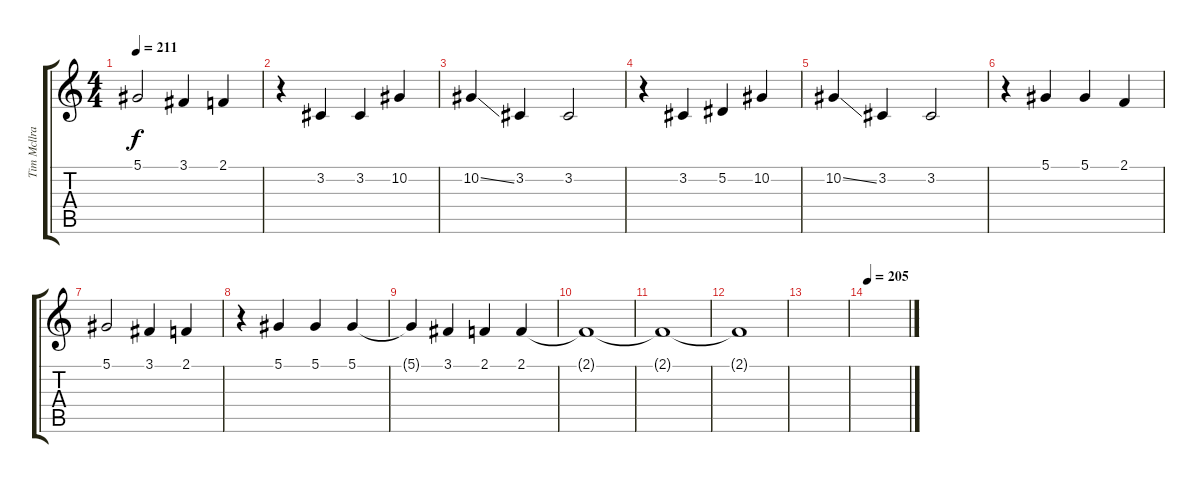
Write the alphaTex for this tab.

\track ("Tim Mcllrath - Vocals" "Tim Mcllra") {instrument altosax}
\staff {score tabs}
\tuning (Eb4 Bb3 Gb3 Db3 Ab2 Eb2) {hide}
\ts (4 4)
\tempo 211
\clef g2
\ks c
5.1.2{dy f} 3.1.4 2.1.4 |
r.4 3.2.4 3.2.4 10.2.4 |
10.2{ss}.4 3.2.4 3.2.2 |
r.4 3.2.4 5.2.4 10.2.4 |
10.2{ss}.4 3.2.4 3.2.2 |
r.4 5.1.4 5.1.4 2.1.4 |
5.1.2 3.1.4 2.1.4 |
r.4 5.1.4 5.1.4 5.1.4 |
5.1{t}.4 3.1.4 2.1.4 2.1.4 |
2.1{t}.1 |
2.1{t}.1 |
2.1{t}.1 |
|
\tempo 205
